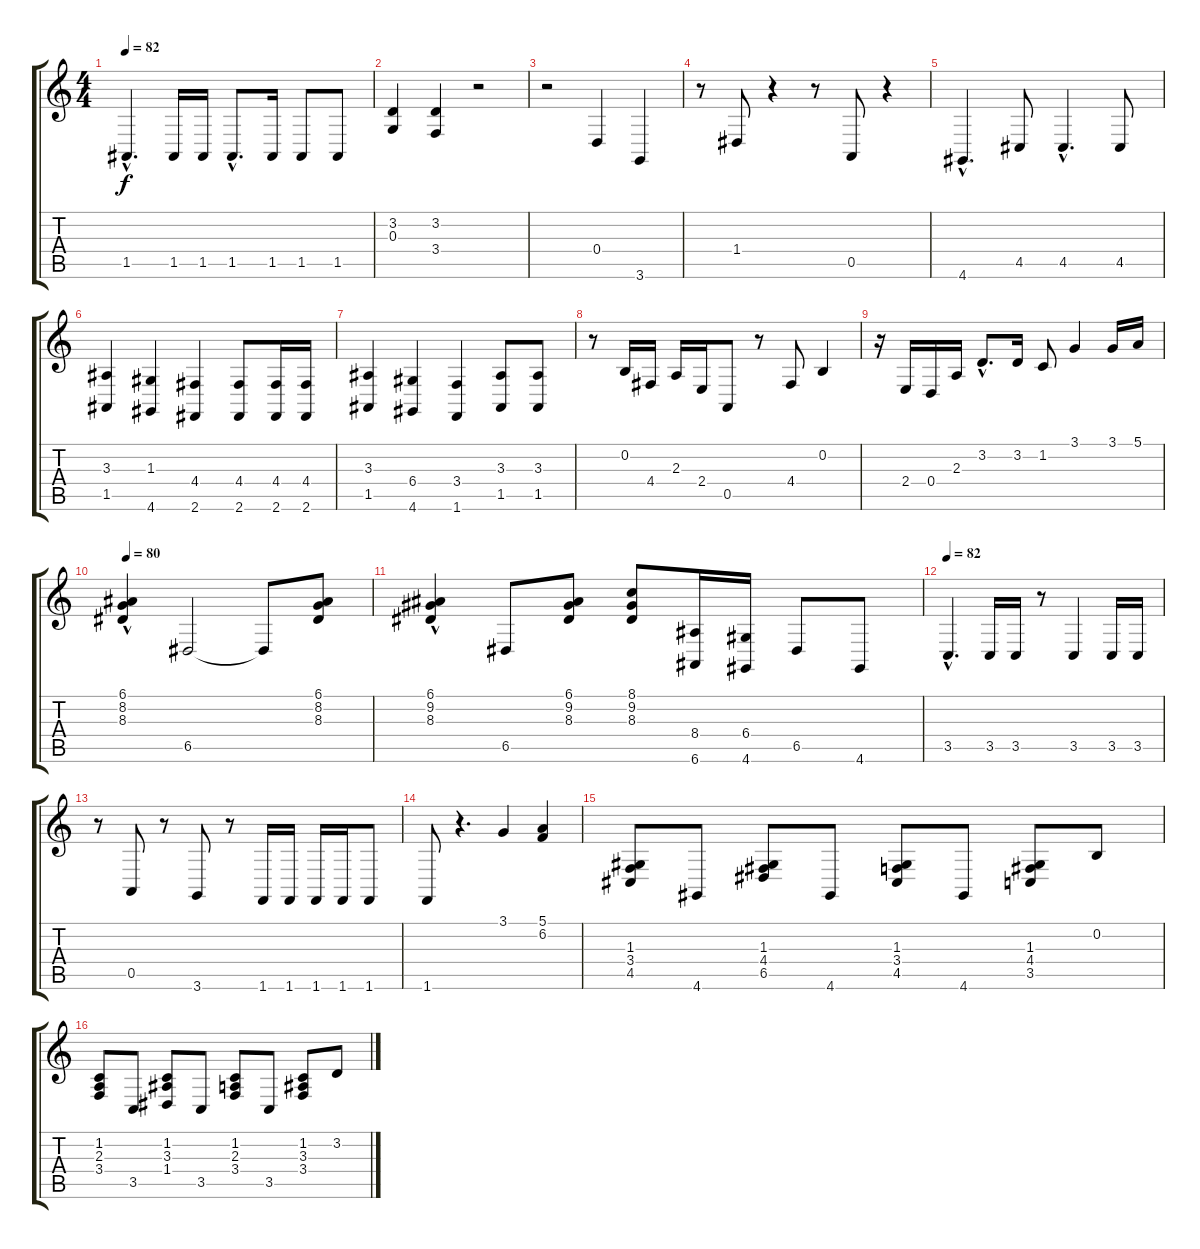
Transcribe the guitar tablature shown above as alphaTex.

\track "" {instrument stringensemble1}
\staff {score tabs}
\tuning (E4 B3 G3 D3 A2 E2) {hide}
\ts (4 4)
\tempo 82
\clef g2
\ks c
1.5{hac}.4{d dy f} 1.5.16 1.5.16 1.5{hac}.8{d} 1.5.16 1.5.8 1.5.8 |
(3.2 0.3).4 (3.2 3.4).4 r.2 |
r.2 0.4.4 3.6.4 |
r.8 1.4.8 r.4 r.8 0.5.8 r.4 |
4.6{hac}.4{d} 4.5.8 4.5{hac}.4{d} 4.5.8 |
(3.3 1.5).4 (1.3 4.6).4 (4.4 2.6).4 (4.4 2.6).8 (4.4 2.6).16 (4.4 2.6).16 |
(3.3 1.5).4 (6.4 4.6).4 (3.4 1.6).4 (3.3 1.5).8 (3.3 1.5).8 |
r.8 0.2.16 4.4.16 2.3.16 2.4.16 0.5.8 r.8 4.4.8 0.2.4 |
r.16 2.4.16 0.4.16 2.3.16 3.2{hac}.8{d} 3.2.16 1.2.8 3.1.4 3.1.16 5.1.16 |
\tempo 80
(6.1{hac} 8.2{hac} 8.3{hac}).4 6.5.2 6.5{t}.8 (6.1 8.2 8.3).8 |
(6.1{hac} 9.2{hac} 8.3{hac}).4 6.5.8 (6.1 9.2 8.3).8 (8.1 9.2 8.3).8 (8.4 6.6).16 (6.4 4.6).16 6.5.8 4.6.8 |
\tempo 82
3.5{hac}.4{d} 3.5.16 3.5.16 r.8 3.5.4 3.5.16 3.5.16 |
r.8 0.5.8 r.8 3.6.8 r.8 1.6.16 1.6.16 1.6.16 1.6.16 1.6.8 |
1.6.8 r.4{d} 3.1.4 (5.1 6.2).4 |
(1.3 3.4 4.5).8 4.6.8 (1.3 4.4 6.5).8 4.6.8 (1.3 3.4 4.5).8 4.6.8 (1.3 4.4 3.5).8 0.2.8 |
(1.2 2.3 3.4).8 3.5.8 (1.2 3.3 1.4).8 3.5.8 (1.2 2.3 3.4).8 3.5.8 (1.2 3.3 3.4).8 3.2.8
